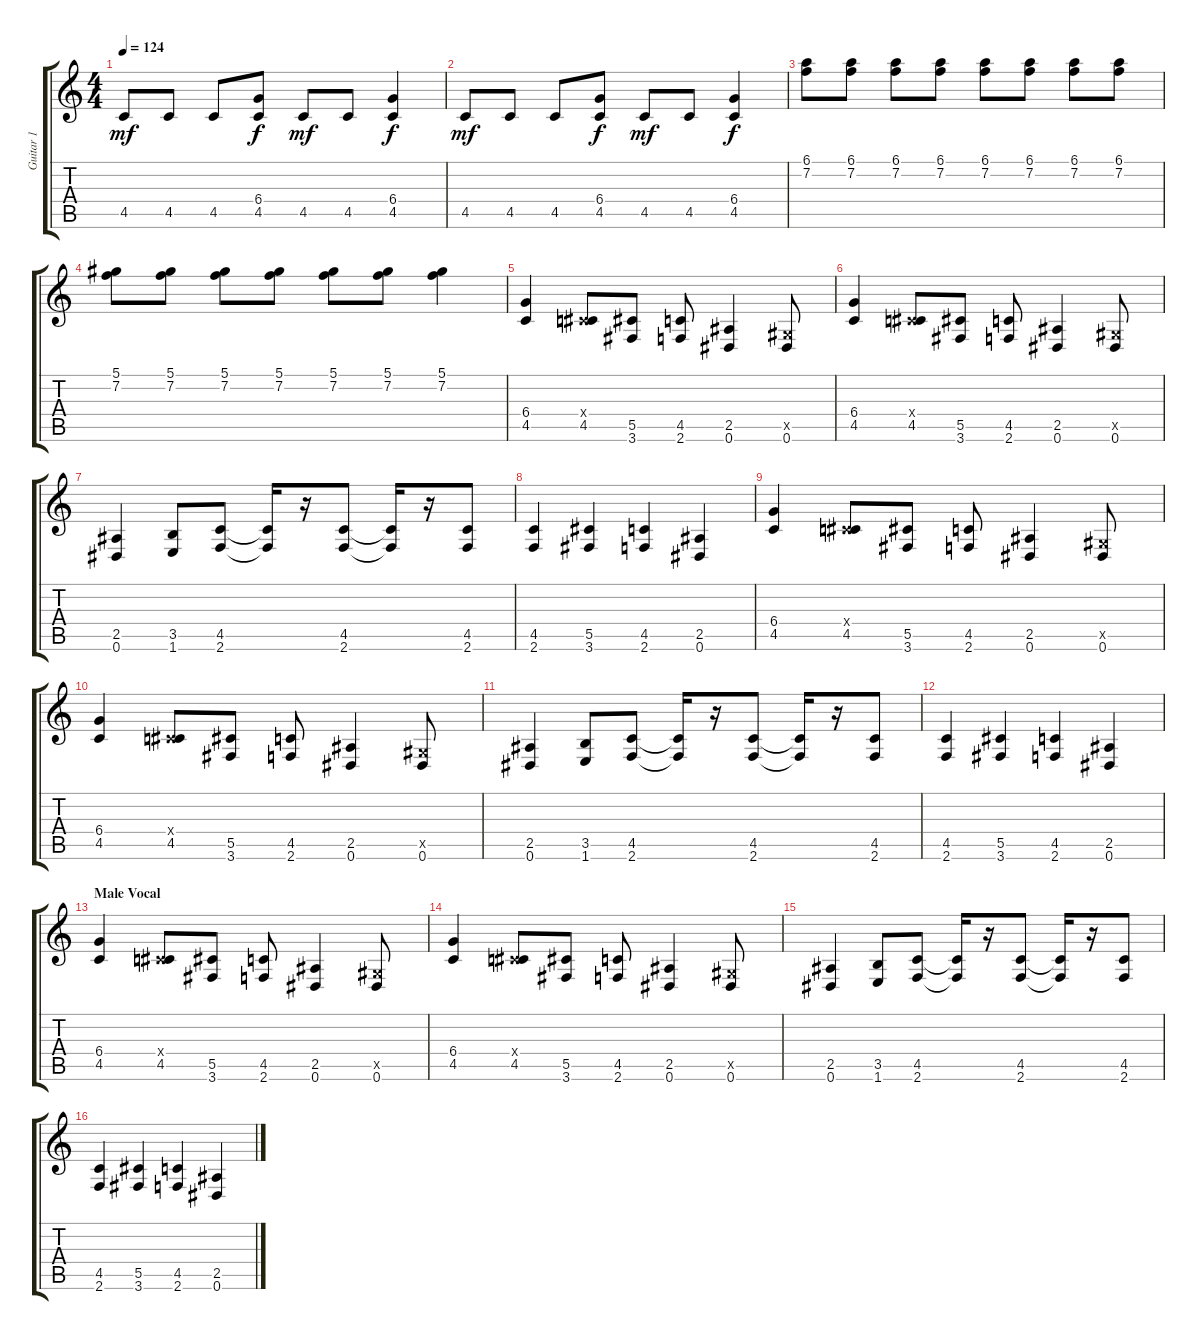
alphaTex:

\track ("Guitar 1" "Guitar 1") {instrument distortionguitar}
\staff {score tabs}
\tuning (Eb4 Bb3 Gb3 Db3 Ab2 Eb2) {hide}
\ts (4 4)
\tempo 124
\clef g2
\ks c
4.5.8{dy mf} 4.5.8 4.5.8 (6.4 4.5).8{dy f} 4.5.8{dy mf} 4.5.8 (6.4 4.5).4{dy f} |
4.5.8{dy mf} 4.5.8 4.5.8 (6.4 4.5).8{dy f} 4.5.8{dy mf} 4.5.8 (6.4 4.5).4{dy f} |
(6.1 7.2).8 (6.1 7.2).8 (6.1 7.2).8 (6.1 7.2).8 (6.1 7.2).8 (6.1 7.2).8 (6.1 7.2).8 (6.1 7.2).8 |
(5.1 7.2).8 (5.1 7.2).8 (5.1 7.2).8 (5.1 7.2).8 (5.1 7.2).8 (5.1 7.2).8 (5.1 7.2).4 |
(6.4 4.5).4 (0.4{x} 4.5).8 (5.5 3.6).8 (4.5 2.6).8 (2.5 0.6).4 (0.5{x} 0.6).8 |
(6.4 4.5).4 (0.4{x} 4.5).8 (5.5 3.6).8 (4.5 2.6).8 (2.5 0.6).4 (0.5{x} 0.6).8 |
(2.5 0.6).4 (3.5 1.6).8 (4.5 2.6).8 (4.5{t} 2.6{t}).16 r.16 (4.5 2.6).8 (4.5{t} 2.6{t}).16 r.16 (4.5 2.6).8 |
(4.5 2.6).4 (5.5 3.6).4 (4.5 2.6).4 (2.5 0.6).4 |
(6.4 4.5).4 (0.4{x} 4.5).8 (5.5 3.6).8 (4.5 2.6).8 (2.5 0.6).4 (0.5{x} 0.6).8 |
(6.4 4.5).4 (0.4{x} 4.5).8 (5.5 3.6).8 (4.5 2.6).8 (2.5 0.6).4 (0.5{x} 0.6).8 |
(2.5 0.6).4 (3.5 1.6).8 (4.5 2.6).8 (4.5{t} 2.6{t}).16 r.16 (4.5 2.6).8 (4.5{t} 2.6{t}).16 r.16 (4.5 2.6).8 |
(4.5 2.6).4 (5.5 3.6).4 (4.5 2.6).4 (2.5 0.6).4 |
\section ("" "Male Vocal")
(6.4 4.5).4 (0.4{x} 4.5).8 (5.5 3.6).8 (4.5 2.6).8 (2.5 0.6).4 (0.5{x} 0.6).8 |
(6.4 4.5).4 (0.4{x} 4.5).8 (5.5 3.6).8 (4.5 2.6).8 (2.5 0.6).4 (0.5{x} 0.6).8 |
(2.5 0.6).4 (3.5 1.6).8 (4.5 2.6).8 (4.5{t} 2.6{t}).16 r.16 (4.5 2.6).8 (4.5{t} 2.6{t}).16 r.16 (4.5 2.6).8 |
(4.5 2.6).4 (5.5 3.6).4 (4.5 2.6).4 (2.5 0.6).4
